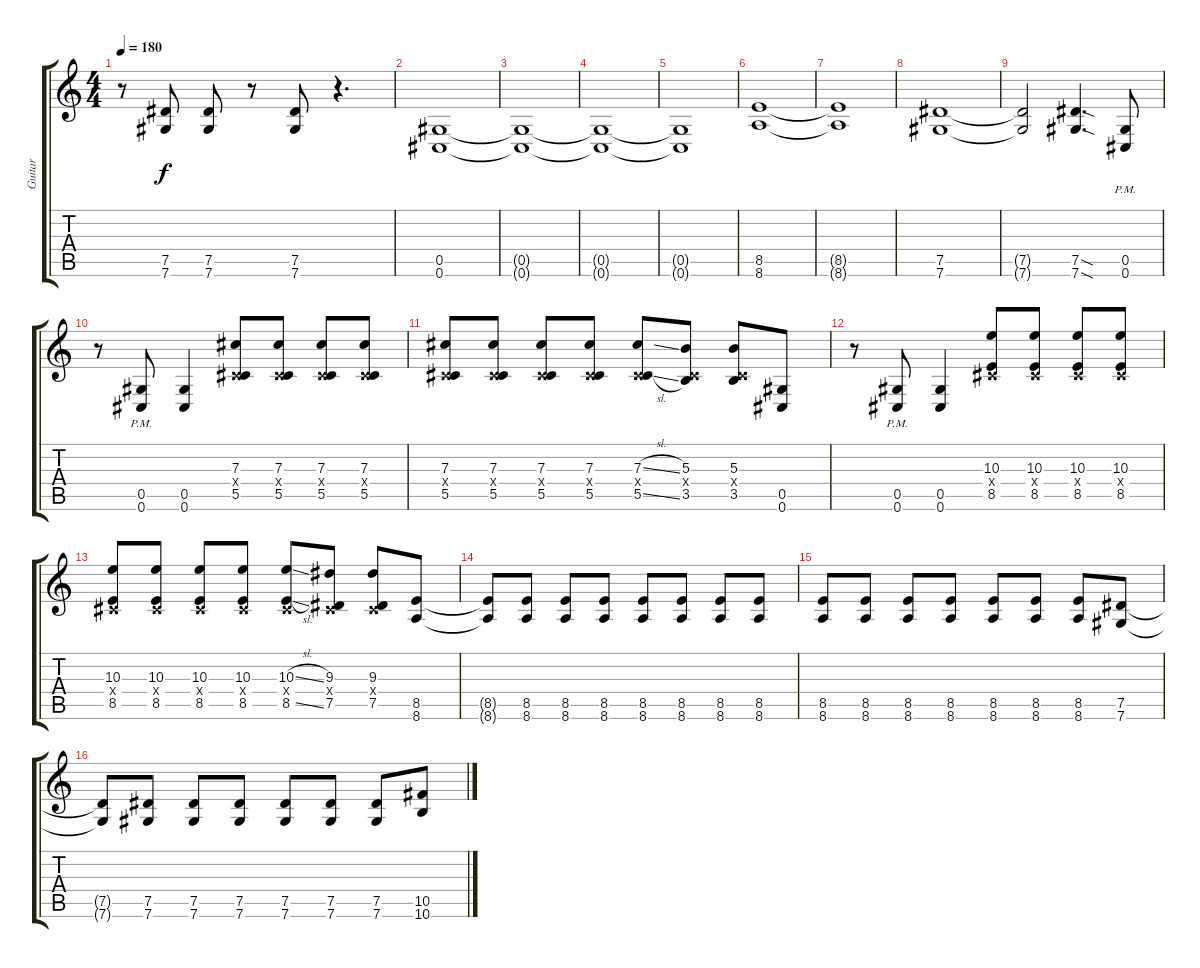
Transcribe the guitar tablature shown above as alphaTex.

\track ("Guitar" "Guitar") {instrument distortionguitar}
\staff {score tabs}
\tuning (Eb4 Bb3 Gb3 Db3 Ab2 Db2) {hide}
\ts (4 4)
\tempo 180
\clef g2
\ks c
r.8{dy f} (7.5 7.6).8 (7.5 7.6).8 r.8 (7.5 7.6).8 r.4{d} |
(0.5 0.6).1 |
(0.5{t} 0.6{t}).1 |
(0.5{t} 0.6{t}).1 |
(0.5{t} 0.6{t}).1 |
(8.5 8.6).1 |
(8.5{t} 8.6{t}).1 |
(7.5 7.6).1 |
(7.5{t} 7.6{t}).2 (7.5{sod} 7.6{sod}).4{d} (0.5{pm} 0.6{pm}).8 |
r.8 (0.5{pm} 0.6{pm}).8 (0.5 0.6).4 (7.3 0.4{x} 5.5).8 (7.3 0.4{x} 5.5).8 (7.3 0.4{x} 5.5).8 (7.3 0.4{x} 5.5).8 |
(7.3 0.4{x} 5.5).8 (7.3 0.4{x} 5.5).8 (7.3 0.4{x} 5.5).8 (7.3 0.4{x} 5.5).8 (7.3{sl} 0.4{x} 5.5{sl}).8 (5.3 0.4{x} 3.5).8 (5.3 0.4{x} 3.5).8 (0.5 0.6).8 |
r.8 (0.5{pm} 0.6{pm}).8 (0.5 0.6).4 (10.3 0.4{x} 8.5).8 (10.3 0.4{x} 8.5).8 (10.3 0.4{x} 8.5).8 (10.3 0.4{x} 8.5).8 |
(10.3 0.4{x} 8.5).8 (10.3 0.4{x} 8.5).8 (10.3 0.4{x} 8.5).8 (10.3 0.4{x} 8.5).8 (10.3{sl} 0.4{x} 8.5{sl}).8 (9.3 0.4{x} 7.5).8 (9.3 0.4{x} 7.5).8 (8.5 8.6).8 |
(8.5{t} 8.6{t}).8 (8.5 8.6).8 (8.5 8.6).8 (8.5 8.6).8 (8.5 8.6).8 (8.5 8.6).8 (8.5 8.6).8 (8.5 8.6).8 |
(8.5 8.6).8 (8.5 8.6).8 (8.5 8.6).8 (8.5 8.6).8 (8.5 8.6).8 (8.5 8.6).8 (8.5 8.6).8 (7.5 7.6).8 |
(7.5{t} 7.6{t}).8 (7.5 7.6).8 (7.5 7.6).8 (7.5 7.6).8 (7.5 7.6).8 (7.5 7.6).8 (7.5 7.6).8 (10.5 10.6).8
